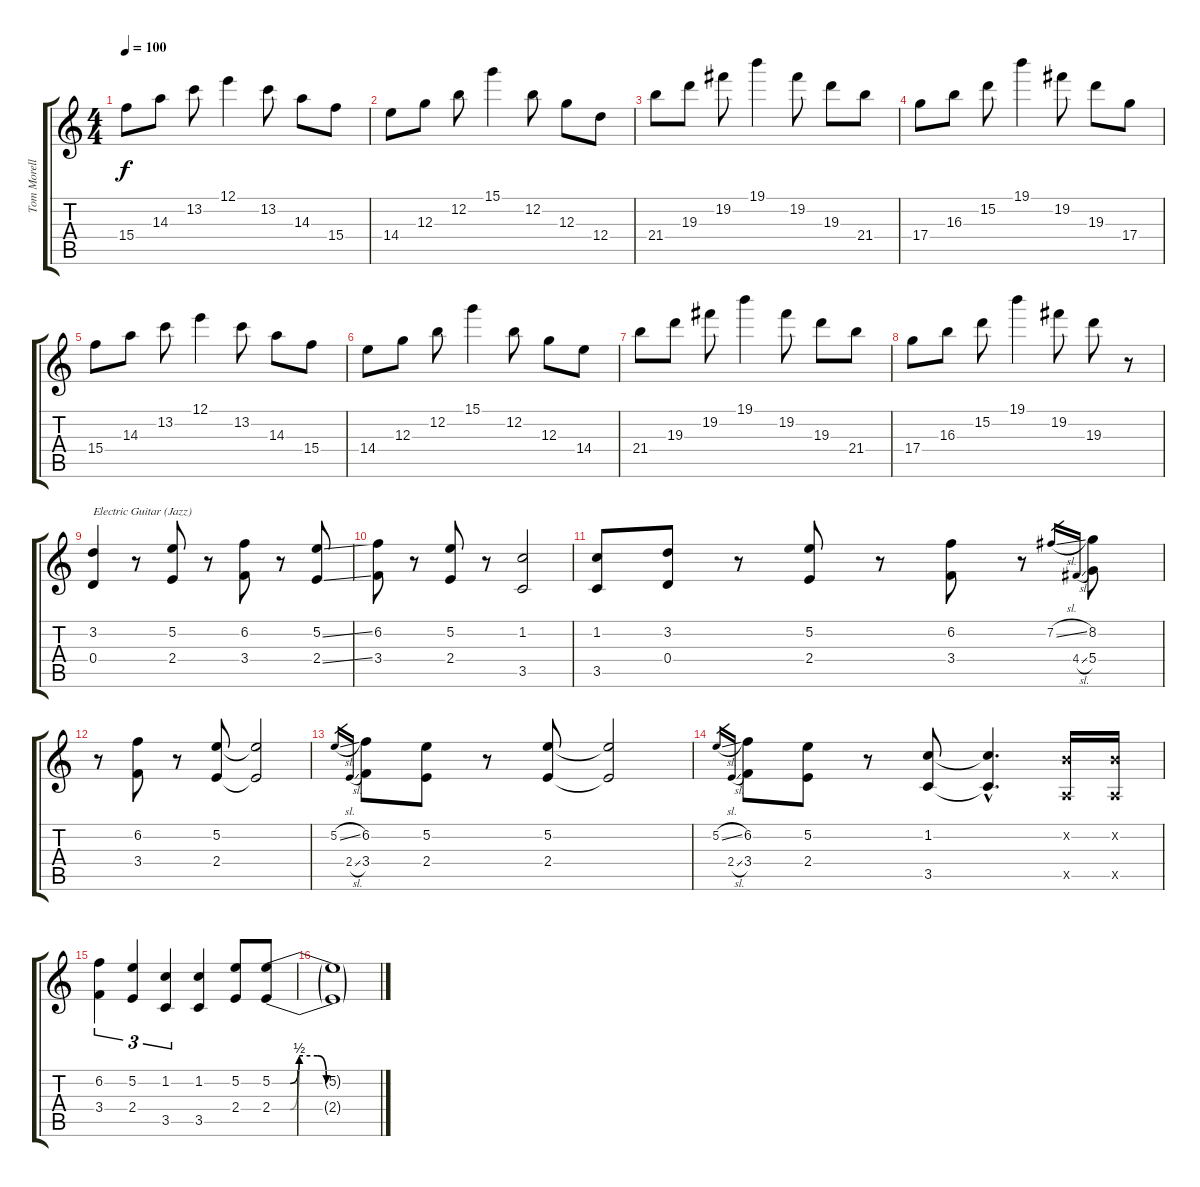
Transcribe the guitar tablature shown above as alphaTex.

\track ("Tom Morello (Guitar)" "Tom Morell") {instrument overdrivenguitar}
\staff {score tabs}
\tuning (E4 B3 G3 D3 A2 E2) {hide}
\ts (4 4)
\tempo 100
\clef g2
\ks c
15.4.8{dy f} 14.3.8 13.2.8 12.1.4 13.2.8 14.3.8 15.4.8 |
14.4.8 12.3.8 12.2.8 15.1.4 12.2.8 12.3.8 12.4.8 |
21.4.8 19.3.8 19.2.8 19.1.4 19.2.8 19.3.8 21.4.8 |
17.4.8 16.3.8 15.2.8 19.1.4 19.2.8 19.3.8 17.4.8 |
15.4.8 14.3.8 13.2.8 12.1.4 13.2.8 14.3.8 15.4.8 |
14.4.8 12.3.8 12.2.8 15.1.4 12.2.8 12.3.8 14.4.8 |
21.4.8 19.3.8 19.2.8 19.1.4 19.2.8 19.3.8 21.4.8 |
17.4.8 16.3.8 15.2.8 19.1.4 19.2.8 19.3.8 r.8 |
(3.2 0.4).4{txt "Electric Guitar (Jazz)" instrument electricguitarjazz} r.8 (5.2 2.4).8 r.8 (6.2 3.4).8 r.8 (5.2{ss} 2.4{ss}).8 |
(6.2 3.4).8 r.8 (5.2 2.4).8 r.8 (1.2 3.5).2 |
(1.2 3.5).8 (3.2 0.4).8 r.8 (5.2 2.4).8 r.8 (6.2 3.4).8 r.8 7.2{sl}.16{gr} 4.4{sl}.16{gr} (8.2 5.4).8 |
r.8 (6.2 3.4).8 r.8 (5.2 2.4).8 (5.2{t} 2.4{t}).2 |
5.2{sl}.16{gr} 2.4{sl}.16{gr} (6.2 3.4).8 (5.2 2.4).8 r.8 (5.2 2.4).8 (5.2{t} 2.4{t}).2 |
5.2{sl}.16{gr} 2.4{sl}.16{gr} (6.2 3.4).8 (5.2 2.4).8 r.8 (1.2 3.5).8 (1.2{hac t} 3.5{hac t}).4{d} (0.2{x} 0.5{x}).16 (0.2{x} 0.5{x}).16 |
(6.2 3.4).4{tu (3 2)} (5.2 2.4).4{tu (3 2)} (1.2 3.5).4{tu (3 2)} (1.2 3.5).4 (5.2 2.4).8 (5.2{be (custom 0 0 10 0 15 2 25 2 30 0 60 0)} 2.4{be (custom 0 0 10 0 15 2 25 2 30 0 60 0)}).8 |
(5.2{t} 2.4{t}).1
